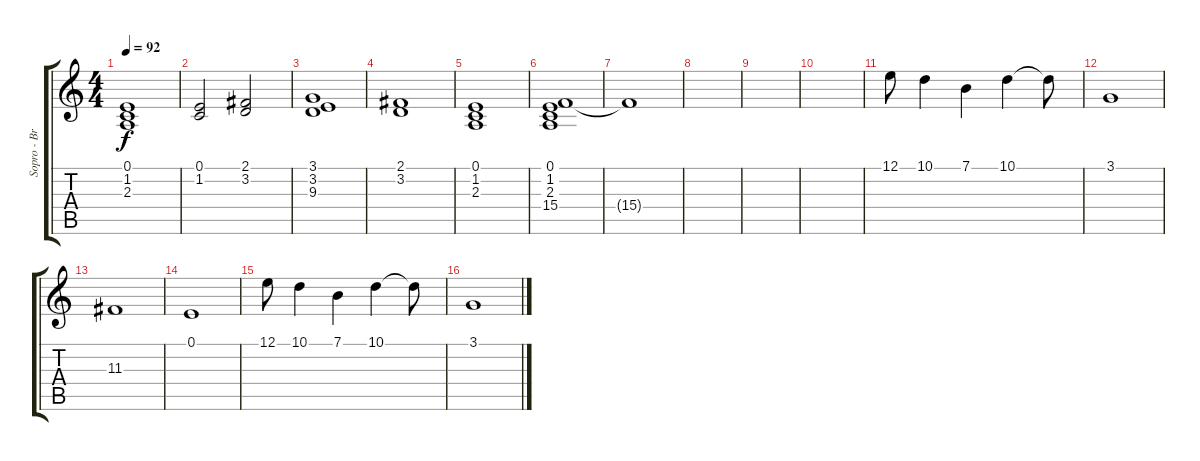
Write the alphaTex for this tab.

\track ("Sopro - Brass" "Sopro - Br") {instrument trumpet}
\staff {score tabs}
\tuning (E4 B3 G3 D3 A2 E2) {hide}
\ts (4 4)
\tempo 92
\clef g2
\ks c
(0.1 1.2 2.3).1{dy f} |
(0.1 1.2).2 (2.1 3.2).2 |
(3.1 3.2 9.3).1 |
(2.1 3.2).1 |
(0.1 1.2 2.3).1 |
(0.1 1.2 2.3 15.4).1 |
15.4{t}.1 |
|
|
|
12.1.8 10.1.4 7.1.4 10.1.4 10.1{t}.8 |
3.1.1 |
11.3.1 |
0.1.1 |
12.1.8 10.1.4 7.1.4 10.1.4 10.1{t}.8 |
3.1.1
